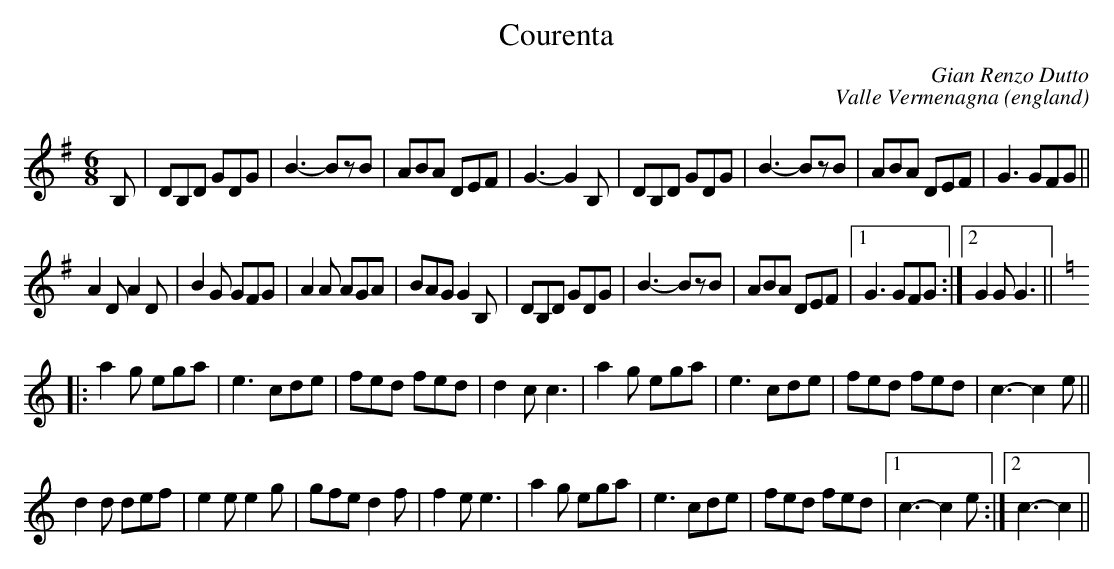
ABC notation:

X:1
T:Courenta
O:england
C:Gian Renzo Dutto
C:Valle Vermenagna
M:6/8
L:1/8
K:G
B,|DB,D GDG|B3-BzB|ABA DEF|G3-G2B,|\
DB,D GDG|B3-BzB|ABA DEF|G3GFG||
A2D A2D|B2G GFG|A2A AGA|BAG G2B,|\
DB,D GDG|B3-BzB|ABA DEF|1 G3 GFG:|2 G2G G3||
K:C
|:a2g ega|e3 cde|fed fed|d2c c3|\
a2g ega|e3 cde|fed fed|c3-c2e||
d2d def|e2e e2g|gfe d2f|f2e e3|\
a2g ega|e3 cde|fed fed|1 c3-c2e:|2 c3-c2||
